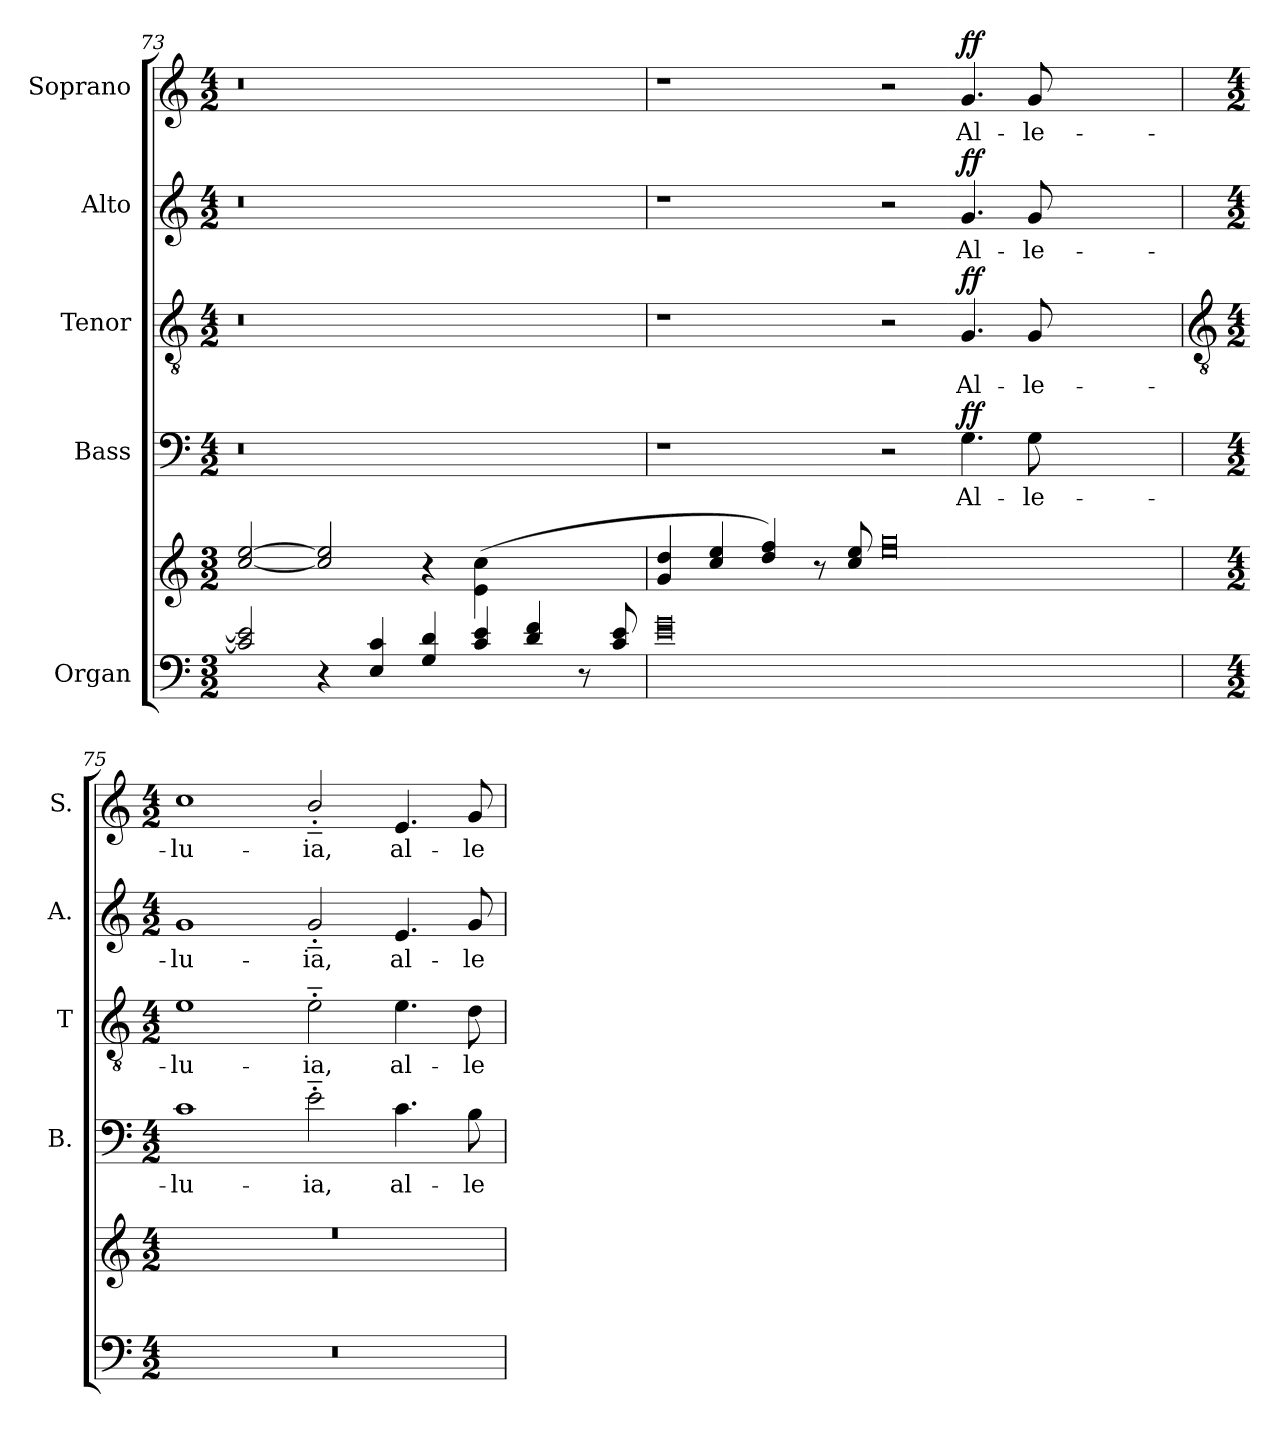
**kern	**kern	**kern	**text	**dynam	**kern	**text	**dynam	**kern	**text	**dynam	**kern	**text	**dynam
*part5	*part5	*part4	*part4	*part4	*part3	*part3	*part3	*part2	*part2	*part2	*part1	*part1	*part1
*staff6	*staff5	*staff4	*staff4	*staff4	*staff3	*staff3	*staff3	*staff2	*staff2	*staff2	*staff1	*staff1	*staff1
*I"Organ	*	*I"Bass	*	*	*I"Tenor	*	*	*I"Alto	*	*	*I"Soprano	*	*
*	*	*I'B.	*	*	*I'T	*	*	*I'A.	*	*	*I'S.	*	*
*clefF4	*clefG2	*clefF4	*	*	*clefGv2	*	*	*clefG2	*	*	*clefG2	*	*
*k[]	*k[]	*k[]	*	*	*k[]	*	*	*k[]	*	*	*k[]	*	*
*C:	*C:	*C:	*	*	*C:	*	*	*C:	*	*	*C:	*	*
*M3/2	*M3/2	*M4/2	*	*	*M4/2	*	*	*M4/2	*	*	*M4/2	*	*
=73	=73	=73	=73	=73	=73	=73	=73	=73	=73	=73	=73	=73	=73
*^	*^	*	*	*	*	*	*	*	*	*	*	*	*
*	*^	*	*	*	*	*	*	*	*	*	*	*	*	*	*
!	!	!	!	!LO:N:vis=1	!	!	!	!	!	!	!	!	!	!	!	!
2c/] 2e/]	0ryy	0ryy	[2cc/ [2ee/	1.ryy	0r	.	.	0r	.	.	0r	.	.	0r	.	.
4r	.	.	2cc/] 2ee/]	.	.	.	.	.	.	.	.	.	.	.	.	.
4E/ 4c/	.	.	.	.	.	.	.	.	.	.	.	.	.	.	.	.
4G/ 4d/	.	.	4r	.	.	.	.	.	.	.	.	.	.	.	.	.
4c/ 4e/	.	.	(>4e\ 4cc\	.	.	.	.	.	.	.	.	.	.	.	.	.
4d/ 4f/	.	.	2ryy	2ryy	.	.	.	.	.	.	.	.	.	.	.	.
8r	.	.	.	.	.	.	.	.	.	.	.	.	.	.	.	.
8c/ 8e/	.	.	.	.	.	.	.	.	.	.	.	.	.	.	.	.
=74	=74	=74	=74	=74	=74	=74	=74	=74	=74	=74	=74	=74	=74	=74	=74	=74
!	!	!	!	!LO:N:vis=1	!	!	!	!	!	!	!	!	!	!	!	!
0e/ 0g/	0ryy	0ryy	4g/ 4dd/	1.ryy	1r	.	.	1r	.	.	1r	.	.	1r	.	.
.	.	.	4cc/ 4ee/	.	.	.	.	.	.	.	.	.	.	.	.	.
.	.	.	4dd/ 4ff/)	.	.	.	.	.	.	.	.	.	.	.	.	.
.	.	.	8r	.	.	.	.	.	.	.	.	.	.	.	.	.
.	.	.	8cc/ 8ee/	.	.	.	.	.	.	.	.	.	.	.	.	.
.	.	.	0ee/ 0gg/	.	2r	.	.	2r	.	.	2r	.	.	2r	.	.
!	!	!	!	!	!	!LO:LY:b	!LO:DY:b	!	!LO:LY:b	!LO:DY:b	!	!LO:LY:b	!LO:DY:b	!	!LO:LY:b	!LO:DY:b
.	.	.	.	1.ryy	4.G	Al-	ff	4.G	Al-	ff	4.g	Al-	ff	4.g	Al-	ff
!	!	!	!	!	!	!LO:LY:b	!	!	!LO:LY:b	!	!	!LO:LY:b	!	!	!LO:LY:b	!
.	.	.	.	.	8G	-le-	.	8G	-le-	.	8g	-le-	.	8g	-le-	.
1ryy	1ryy	1ryy	.	.	1ryy	.	.	1ryy	.	.	1ryy	.	.	1ryy	.	.
!!LO:LB:g=z
=75	=75	=75	=75	=75	=75	=75	=75	=75	=75	=75	=75	=75	=75	=75	=75	=75
*	*	*	*	*	*	*	*	*clefGv2	*	*	*	*	*	*	*	*
*M4/2	*	*	*M4/2	*	*M4/2	*	*	*M4/2	*	*	*M4/2	*	*	*M4/2	*	*
!	!	!	!	!	!	!LO:LY:b	!	!	!LO:LY:b	!	!	!LO:LY:b	!	!	!LO:LY:b	!
0r	0ryy	0ryy	0r	0ryy	1c	-lu-	.	1e	-lu-	.	1g	-lu-	.	1cc	-lu-	.
!	!	!	!	!	!	!LO:LY:b	!	!	!LO:LY:b	!	!	!LO:LY:b	!	!	!LO:LY:b	!
.	.	.	.	.	2e'~\	-ia,	.	2e'~\	-ia,	.	2g'~/	-ia,	.	2b'~/	-ia,	.
!	!	!	!	!	!	!LO:LY:b	!	!	!LO:LY:b	!	!	!LO:LY:b	!	!	!LO:LY:b	!
.	.	.	.	.	4.c\	al-	.	4.e	al-	.	4.e	al-	.	4.e	al-	.
!	!	!	!	!	!	!LO:LY:b	!	!	!LO:LY:b	!	!	!LO:LY:b	!	!	!LO:LY:b	!
.	.	.	.	.	8B	-le-	.	8d	-le-	.	8g	-le-	.	8g	-le-	.
*v	*v	*v	*	*	*	*	*	*	*	*	*	*	*	*	*	*
*	*v	*v	*	*	*	*	*	*	*	*	*	*	*	*
=	=	=	=	=	=	=	=	=	=	=	=	=	=
*-	*-	*-	*-	*-	*-	*-	*-	*-	*-	*-	*-	*-	*-
